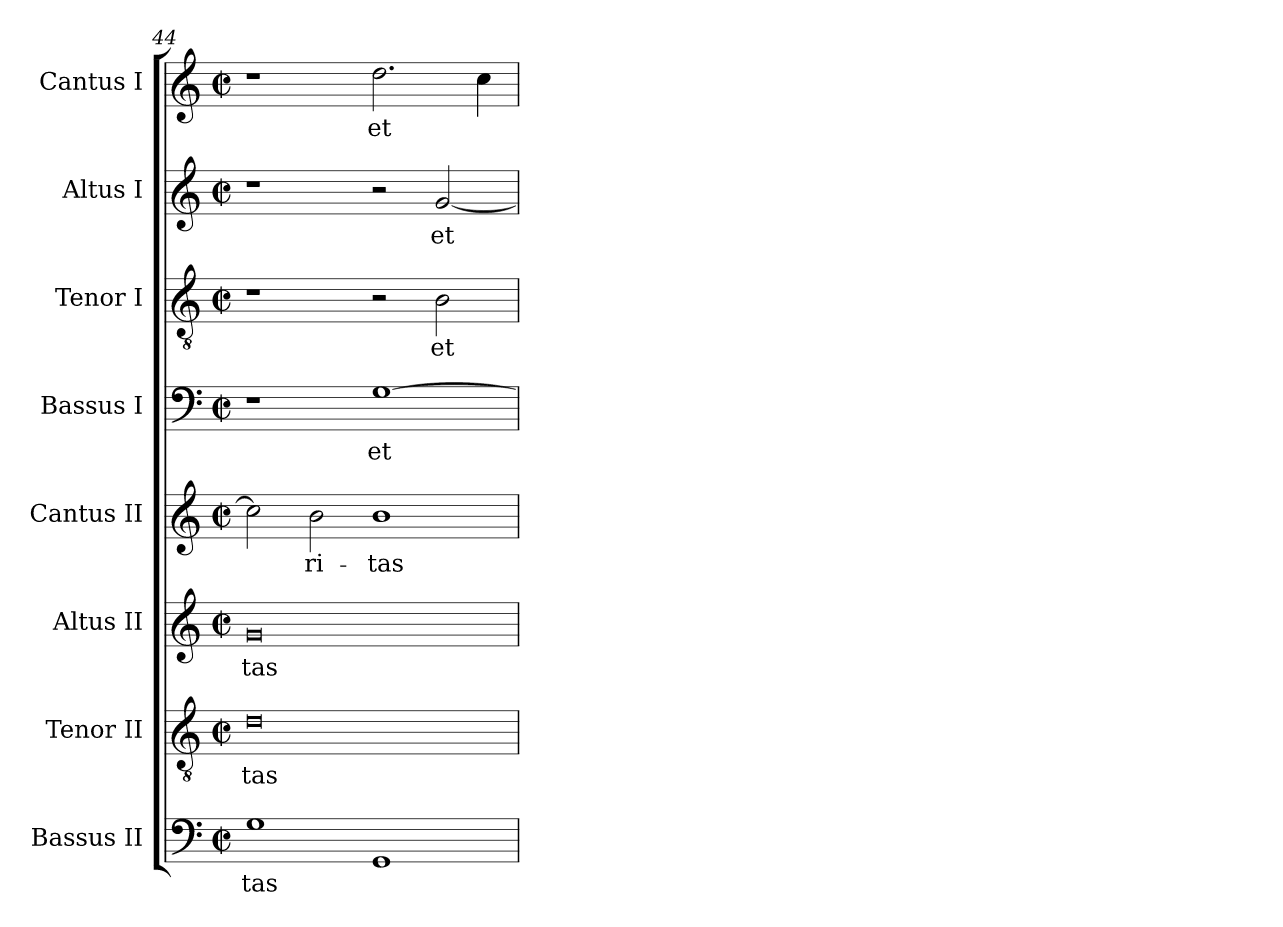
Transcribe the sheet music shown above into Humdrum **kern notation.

**kern	**text	**kern	**text	**kern	**text	**kern	**text	**kern	**text	**kern	**text	**kern	**text	**kern	**text
*part8	*part8	*part7	*part7	*part6	*part6	*part5	*part5	*part4	*part4	*part3	*part3	*part2	*part2	*part1	*part1
*staff8	*staff8	*staff7	*staff7	*staff6	*staff6	*staff5	*staff5	*staff4	*staff4	*staff3	*staff3	*staff2	*staff2	*staff1	*staff1
*I"Bassus II	*	*I"Tenor II	*	*I"Altus II	*	*I"Cantus II	*	*I"Bassus I	*	*I"Tenor I	*	*I"Altus I	*	*I"Cantus I	*
*clefF4	*	*clefGv2	*	*clefG2	*	*clefG2	*	*clefF4	*	*clefGv2	*	*clefG2	*	*clefG2	*
*M2/2	*	*M2/2	*	*M2/2	*	*M2/2	*	*M2/2	*	*M2/2	*	*M2/2	*	*M2/2	*
*met(c|)	*	*met(c|)	*	*met(c|)	*	*met(c|)	*	*met(c|)	*	*met(c|)	*	*met(c|)	*	*met(c|)	*
=44	=44	=44	=44	=44	=44	=44	=44	=44	=44	=44	=44	=44	=44	=44	=44
!	!LO:LY:b:cj	!	!LO:LY:b:cj	!	!LO:LY:b:cj	!	!	!	!	!	!	!	!	!	!
1G	tas	0d	-tas	0g	tas	2cc\]	.	1r	.	1r	.	1r	.	1r	.
!	!	!	!	!	!	!	!LO:LY:b:cj	!	!	!	!	!	!	!	!
.	.	.	.	.	.	2b\	-ri-	.	.	.	.	.	.	.	.
!	!	!	!	!	!	!	!LO:LY:b:cj	!	!LO:LY:b:cj	!	!	!	!	!	!LO:LY:b:cj
1GG	.	.	.	.	.	1b	-tas	[>1G	et	2r	.	2r	.	2.dd\	et
!	!	!	!	!	!	!	!	!	!	!	!LO:LY:b:cj	!	!LO:LY:b:cj	!	!
.	.	.	.	.	.	.	.	.	.	2B\	et	[>2g/	et	.	.
.	.	.	.	.	.	.	.	.	.	.	.	.	.	4cc\	.
=	=	=	=	=	=	=	=	=	=	=	=	=	=	=	=
*-	*-	*-	*-	*-	*-	*-	*-	*-	*-	*-	*-	*-	*-	*-	*-
